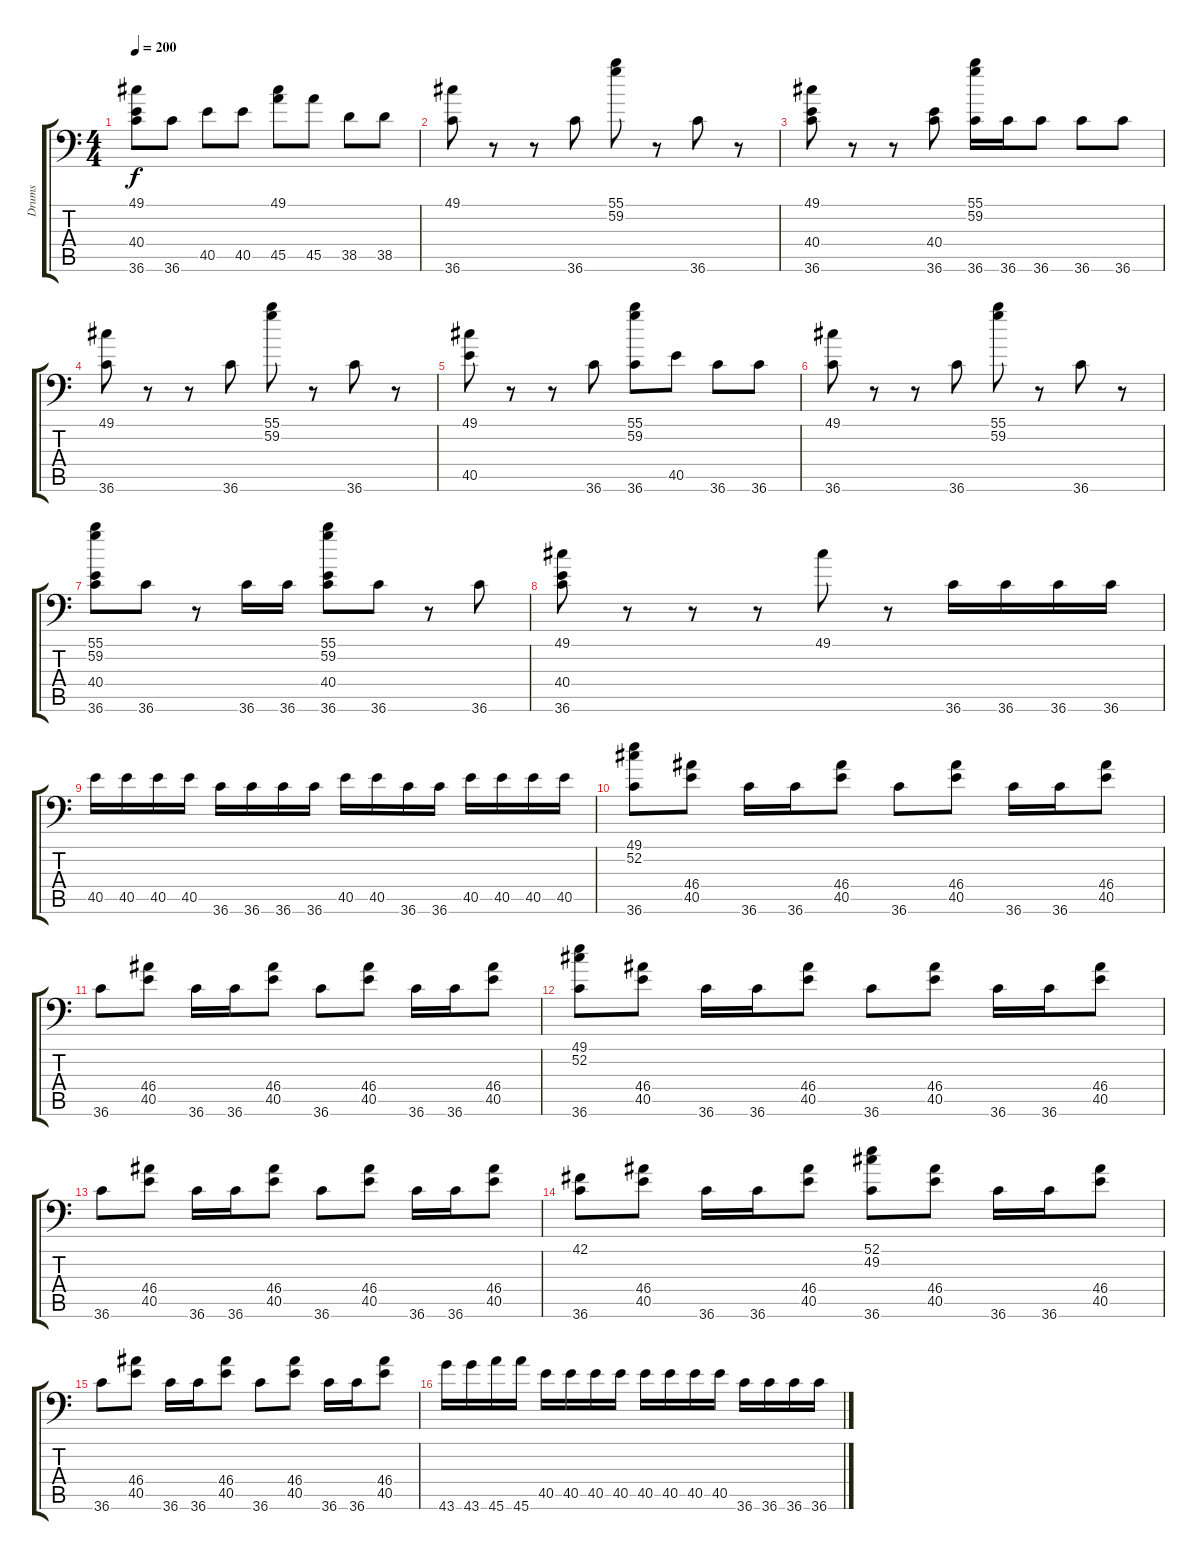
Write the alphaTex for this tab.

\track ("Drums" "Drums") {instrument acousticgrandpiano}
\staff {score tabs}
\tuning (C-1 C-1 C-1 C-1 C-1 C-1) {hide}
\ts (4 4)
\tempo 200
\clef f4
\ks c
(49.1 40.4 36.6).8{dy f} 36.6.8 40.5.8 40.5.8 (49.1 45.5).8 45.5.8 38.5.8 38.5.8 |
(49.1 36.6).8 r.8 r.8 36.6.8 (55.1 59.2).8 r.8 36.6.8 r.8 |
(49.1 40.4 36.6).8 r.8 r.8 (40.4 36.6).8 (55.1 59.2 36.6).16 36.6.16 36.6.8 36.6.8 36.6.8 |
(49.1 36.6).8 r.8 r.8 36.6.8 (55.1 59.2).8 r.8 36.6.8 r.8 |
(49.1 40.5).8 r.8 r.8 36.6.8 (55.1 59.2 36.6).8 40.5.8 36.6.8 36.6.8 |
(49.1 36.6).8 r.8 r.8 36.6.8 (55.1 59.2).8 r.8 36.6.8 r.8 |
(55.1 59.2 40.4 36.6).8 36.6.8 r.8 36.6.16 36.6.16 (55.1 59.2 40.4 36.6).8 36.6.8 r.8 36.6.8 |
(49.1 40.4 36.6).8 r.8 r.8 r.8 49.1.8 r.8 36.6.16 36.6.16 36.6.16 36.6.16 |
40.5.16 40.5.16 40.5.16 40.5.16 36.6.16 36.6.16 36.6.16 36.6.16 40.5.16 40.5.16 36.6.16 36.6.16 40.5.16 40.5.16 40.5.16 40.5.16 |
(49.1 52.2 36.6).8 (46.4 40.5).8 36.6.16 36.6.16 (46.4 40.5).8 36.6.8 (46.4 40.5).8 36.6.16 36.6.16 (46.4 40.5).8 |
36.6.8 (46.4 40.5).8 36.6.16 36.6.16 (46.4 40.5).8 36.6.8 (46.4 40.5).8 36.6.16 36.6.16 (46.4 40.5).8 |
(49.1 52.2 36.6).8 (46.4 40.5).8 36.6.16 36.6.16 (46.4 40.5).8 36.6.8 (46.4 40.5).8 36.6.16 36.6.16 (46.4 40.5).8 |
36.6.8 (46.4 40.5).8 36.6.16 36.6.16 (46.4 40.5).8 36.6.8 (46.4 40.5).8 36.6.16 36.6.16 (46.4 40.5).8 |
(42.1 36.6).8 (46.4 40.5).8 36.6.16 36.6.16 (46.4 40.5).8 (52.1 49.2 36.6).8 (46.4 40.5).8 36.6.16 36.6.16 (46.4 40.5).8 |
36.6.8 (46.4 40.5).8 36.6.16 36.6.16 (46.4 40.5).8 36.6.8 (46.4 40.5).8 36.6.16 36.6.16 (46.4 40.5).8 |
43.6.16 43.6.16 45.6.16 45.6.16 40.5.16 40.5.16 40.5.16 40.5.16 40.5.16 40.5.16 40.5.16 40.5.16 36.6.16 36.6.16 36.6.16 36.6.16
